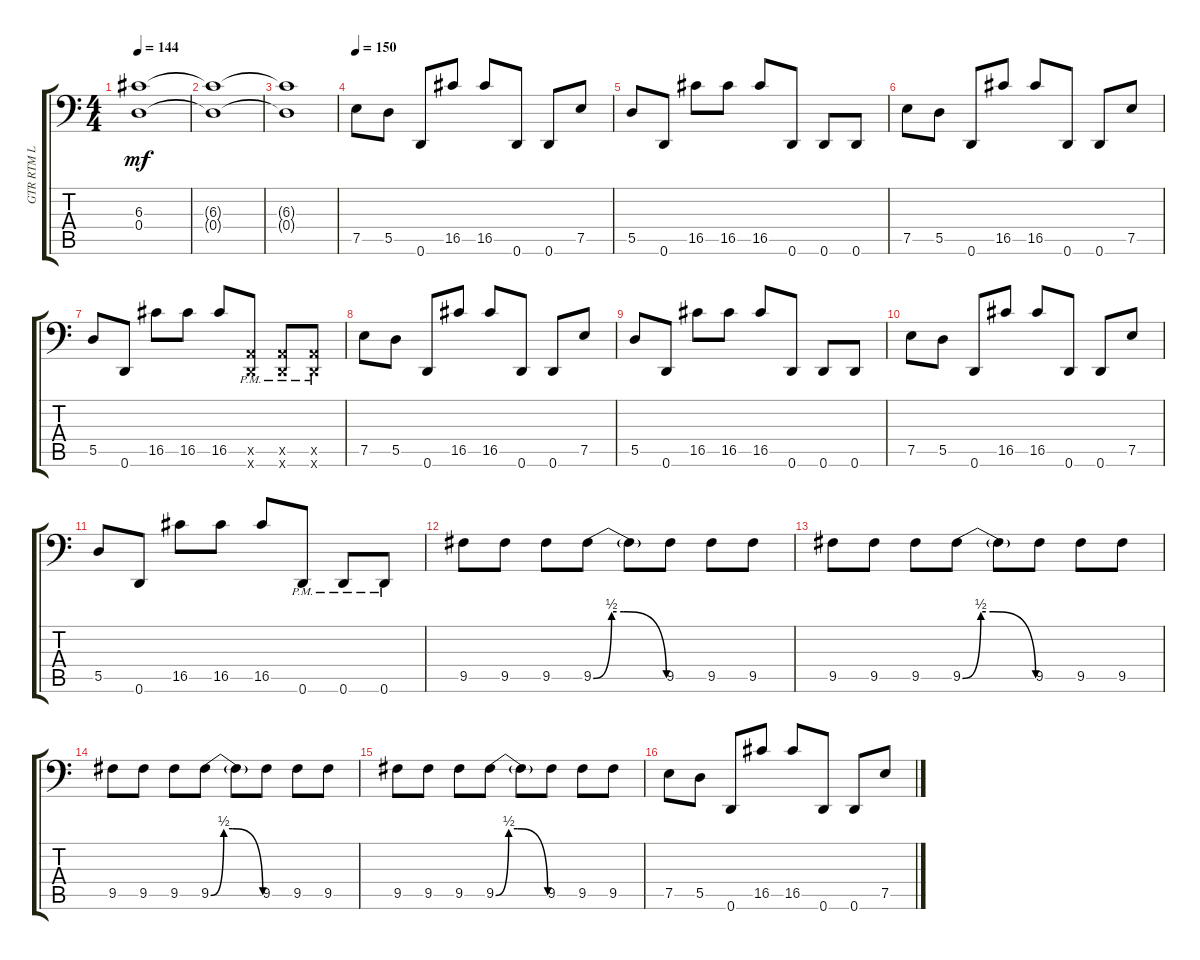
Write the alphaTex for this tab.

\track ("GTR RTM L" "GTR RTM L") {instrument overdrivenguitar}
\staff {score tabs}
\tuning (E3 C3 G2 D2 A1 D1) {hide}
\ts (4 4)
\tempo 144
\clef f4
\ks c
(6.3{t} 0.4{t}).1{dy mf} |
(6.3{t} 0.4{t}).1 |
(6.3{t} 0.4{t}).1 |
\tempo 150
7.5.8 5.5.8 0.6.8 16.5.8 16.5.8 0.6.8 0.6.8 7.5.8 |
5.5.8 0.6.8 16.5.8 16.5.8 16.5.8 0.6.8 0.6.8 0.6.8 |
7.5.8 5.5.8 0.6.8 16.5.8 16.5.8 0.6.8 0.6.8 7.5.8 |
5.5.8 0.6.8 16.5.8 16.5.8 16.5.8 (0.5{pm x} 0.6{pm x}).8 (0.5{pm x} 0.6{pm x}).8 (0.5{pm x} 0.6{pm x}).8 |
7.5.8 5.5.8 0.6.8 16.5.8 16.5.8 0.6.8 0.6.8 7.5.8 |
5.5.8 0.6.8 16.5.8 16.5.8 16.5.8 0.6.8 0.6.8 0.6.8 |
7.5.8 5.5.8 0.6.8 16.5.8 16.5.8 0.6.8 0.6.8 7.5.8 |
5.5.8 0.6.8 16.5.8 16.5.8 16.5.8 0.6{pm}.8 0.6{pm}.8 0.6{pm}.8 |
9.5.8 9.5.8 9.5.8 9.5{be (custom 0 0 15 2 25 2 60 0 60 0)}.8 9.5{t}.8 9.5.8 9.5.8 9.5.8 |
9.5.8 9.5.8 9.5.8 9.5{be (custom 0 0 15 2 25 2 60 0 60 0)}.8 9.5{t}.8 9.5.8 9.5.8 9.5.8 |
9.5.8 9.5.8 9.5.8 9.5{be (custom 0 0 15 2 25 2 60 0 60 0)}.8 9.5{t}.8 9.5.8 9.5.8 9.5.8 |
9.5.8 9.5.8 9.5.8 9.5{be (custom 0 0 15 2 25 2 60 0 60 0)}.8 9.5{t}.8 9.5.8 9.5.8 9.5.8 |
7.5.8 5.5.8 0.6.8 16.5.8 16.5.8 0.6.8 0.6.8 7.5.8
